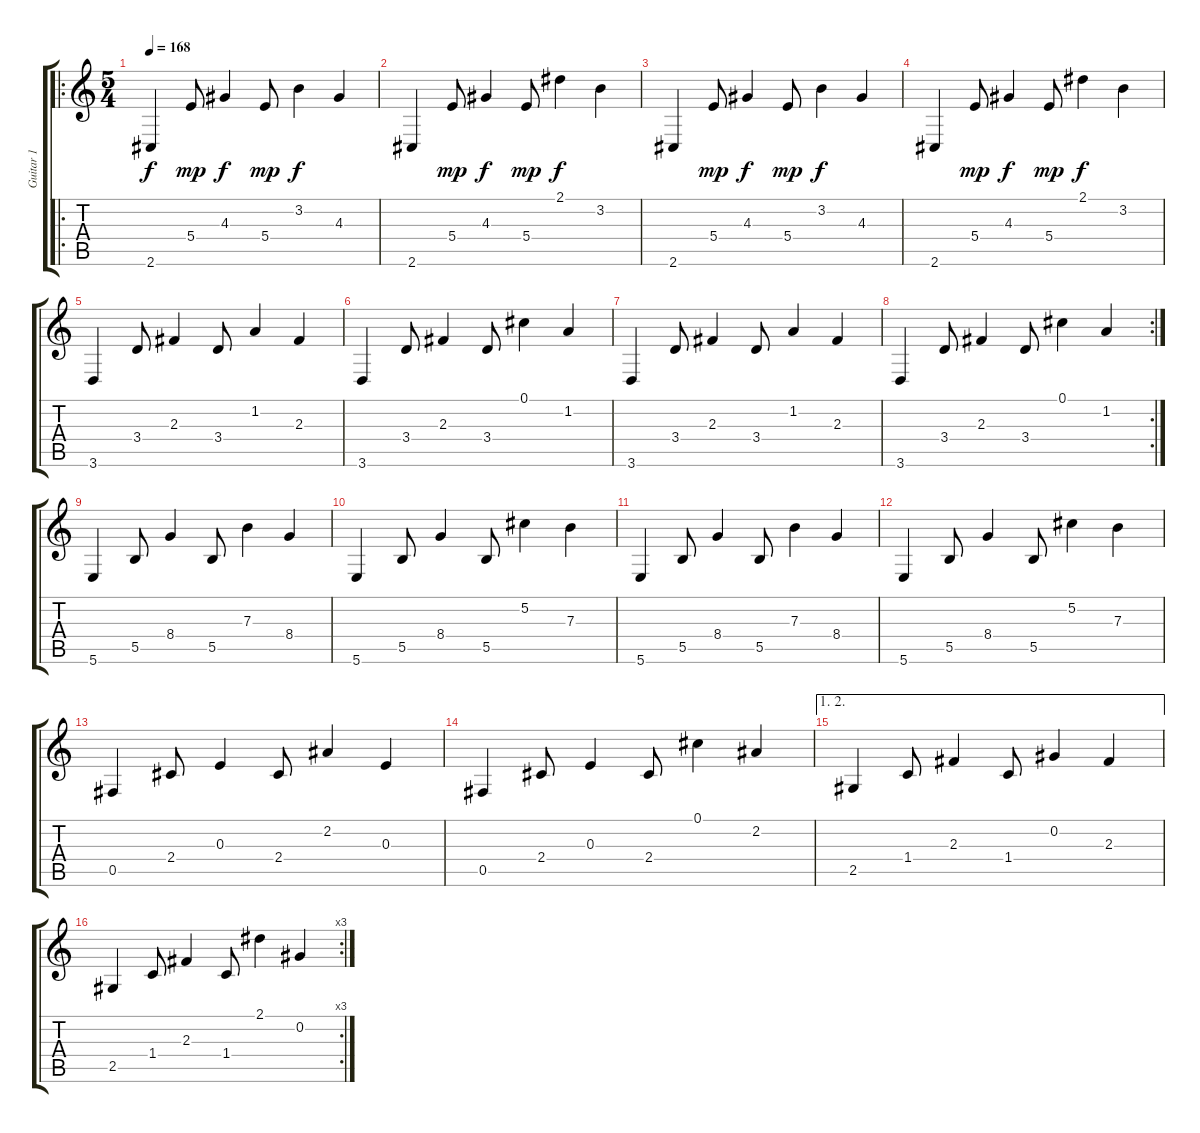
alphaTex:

\track ("Guitar 1" "Guitar 1") {instrument electricguitarjazz}
\staff {score tabs}
\tuning (Db4 Ab3 E3 B2 Gb2 B1) {hide}
\ro
\ts (5 4)
\tempo 168
\clef g2
\ks c
2.6.4{dy f instrument electricguitarjazz} 5.4.8{dy mp} 4.3.4{dy f} 5.4.8{dy mp} 3.2.4{dy f} 4.3.4 |
2.6.4 5.4.8{dy mp} 4.3.4{dy f} 5.4.8{dy mp} 2.1.4{dy f} 3.2.4 |
2.6.4 5.4.8{dy mp} 4.3.4{dy f} 5.4.8{dy mp} 3.2.4{dy f} 4.3.4 |
2.6.4 5.4.8{dy mp} 4.3.4{dy f} 5.4.8{dy mp} 2.1.4{dy f} 3.2.4 |
3.6.4 3.4.8 2.3.4 3.4.8 1.2.4 2.3.4 |
3.6.4 3.4.8 2.3.4 3.4.8 0.1.4 1.2.4 |
3.6.4 3.4.8 2.3.4 3.4.8 1.2.4 2.3.4 |
\rc 2
3.6.4 3.4.8 2.3.4 3.4.8 0.1.4 1.2.4 |
5.6.4 5.5.8 8.4.4 5.5.8 7.3.4 8.4.4 |
5.6.4 5.5.8 8.4.4 5.5.8 5.2.4 7.3.4 |
5.6.4 5.5.8 8.4.4 5.5.8 7.3.4 8.4.4 |
5.6.4 5.5.8 8.4.4 5.5.8 5.2.4 7.3.4 |
0.5.4 2.4.8 0.3.4 2.4.8 2.2.4 0.3.4 |
0.5.4 2.4.8 0.3.4 2.4.8 0.1.4 2.2.4 |
\ae (1 2)
2.5.4 1.4.8 2.3.4 1.4.8 0.2.4 2.3.4 |
\rc 3
2.5.4 1.4.8 2.3.4 1.4.8 2.1.4 0.2.4
